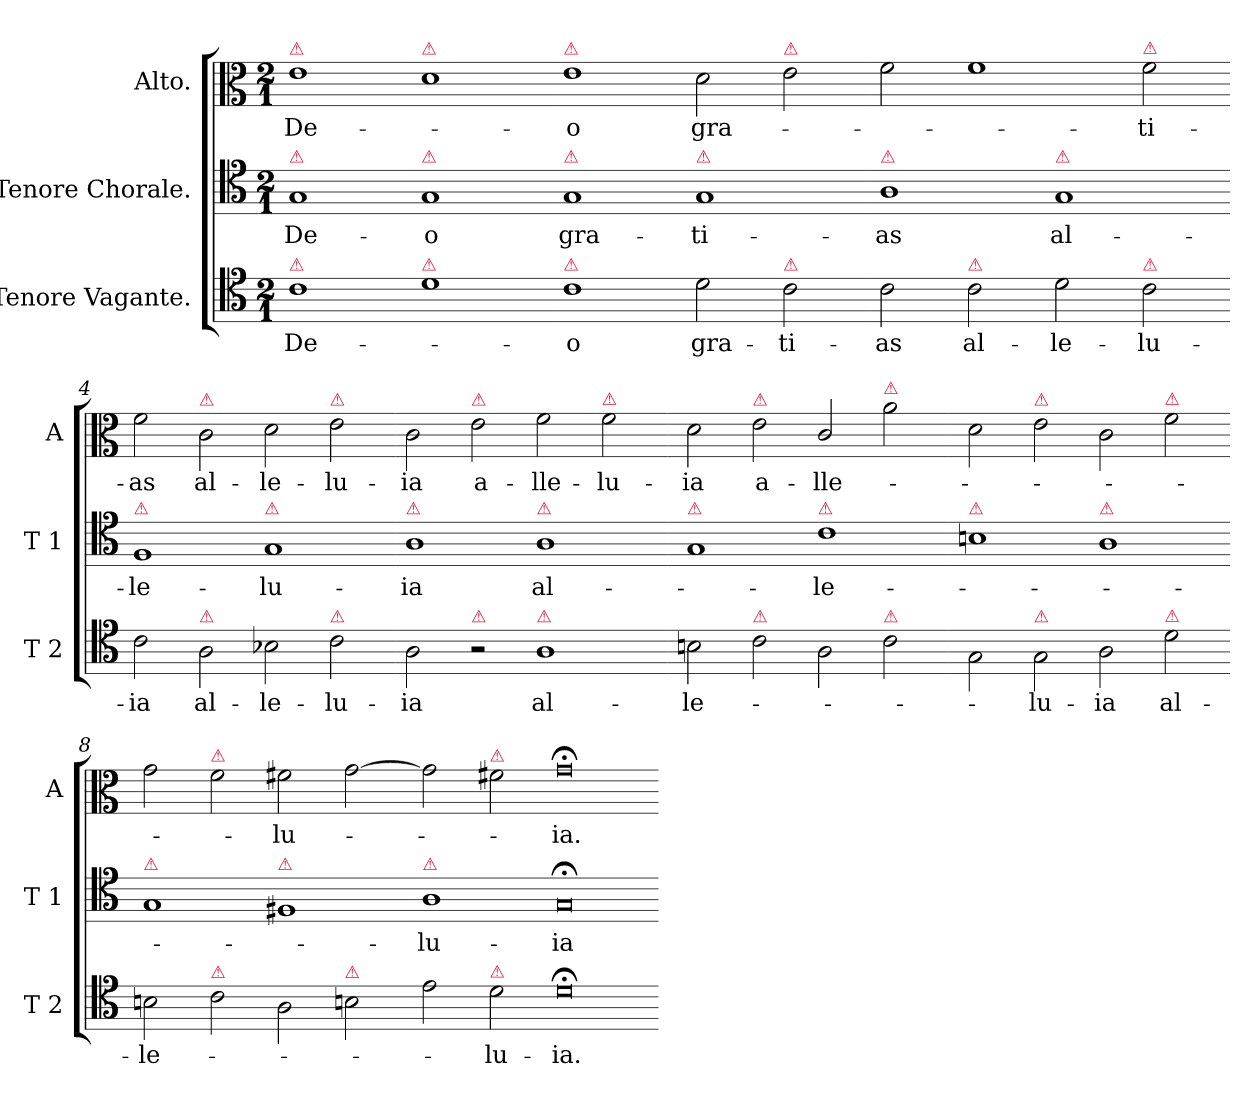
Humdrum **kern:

**kern	**text	**kern	**text	**kern	**text
*part3	*part3	*part2	*part2	*part1	*part1
*staff3	*staff3	*staff2	*staff2	*staff1	*staff1
*I"Tenore Vagante.	*	*I"Tenore Chorale.	*	*I"Alto.	*
*I'T 2	*	*I'T 1	*	*I'A	*
*clefC4	*	*clefC4	*	*clefC3	*
*k[]	*	*k[]	*	*k[]	*
*M2/1	*	*M2/1	*	*M2/1	*
=1	=1	=1	=1	=1	=1
!	!	!	!	!LO:TX:a:color=crimson:t=⚠	!
!	!	!LO:TX:a:color=crimson:t=⚠	!	!	!
!LO:TX:a:color=crimson:t=⚠	!	!	!	!	!
1c	De-	1G	De-	1e	De-
!	!	!	!	!LO:TX:a:color=crimson:t=⚠	!
!	!	!LO:TX:a:color=crimson:t=⚠	!	!	!
!LO:TX:a:color=crimson:t=⚠	!	!	!	!	!
1d	.	1G	-o	1d	.
=2-	=2-	=2-	=2-	=2-	=2-
!	!	!	!	!LO:TX:a:color=crimson:t=⚠	!
!	!	!LO:TX:a:color=crimson:t=⚠	!	!	!
!LO:TX:a:color=crimson:t=⚠	!	!	!	!	!
1c	-o	1G	gra-	1e	-o
!	!	!LO:TX:a:color=crimson:t=⚠	!	!	!
2d\	gra-	1G	-ti-	2d\	gra-
!	!	!	!	!LO:TX:a:color=crimson:t=⚠	!
!LO:TX:a:color=crimson:t=⚠	!	!	!	!	!
2c\	-ti-	.	.	2e\	.
=3-	=3-	=3-	=3-	=3-	=3-
!	!	!LO:TX:a:color=crimson:t=⚠	!	!	!
2c\	-as	1A	-as	2f\	.
!LO:TX:a:color=crimson:t=⚠	!	!	!	!	!
2c\	al-	.	.	1f	.
!	!	!LO:TX:a:color=crimson:t=⚠	!	!	!
2d\	-le-	1G	al-	.	.
!	!	!	!	!LO:TX:a:color=crimson:t=⚠	!
!LO:TX:a:color=crimson:t=⚠	!	!	!	!	!
2c\	-lu-	.	.	2f\	-ti-
=4-	=4-	=4-	=4-	=4-	=4-
!	!	!LO:TX:a:color=crimson:t=⚠	!	!	!
2c\	-ia	1F	-le-	2f\	-as
!	!	!	!	!LO:TX:a:color=crimson:t=⚠	!
!LO:TX:a:color=crimson:t=⚠	!	!	!	!	!
2A\	al-	.	.	2c\	al-
!	!	!LO:TX:a:color=crimson:t=⚠	!	!	!
2B-X\	-le-	1G	-lu-	2d\	-le-
!	!	!	!	!LO:TX:a:color=crimson:t=⚠	!
!LO:TX:a:color=crimson:t=⚠	!	!	!	!	!
2c\	-lu-	.	.	2e\	-lu-
=5-	=5-	=5-	=5-	=5-	=5-
!	!	!LO:TX:a:color=crimson:t=⚠	!	!	!
2A\	-ia	1A	-ia	2c\	-ia
!	!	!	!	!LO:TX:a:color=crimson:t=⚠	!
!LO:TX:a:color=crimson:t=⚠	!	!	!	!	!
2r	.	.	.	2e\	a-
!	!	!LO:TX:a:color=crimson:t=⚠	!	!	!
!LO:TX:a:color=crimson:t=⚠	!	!	!	!	!
1A	al-	1A	al-	2f\	-lle-
!	!	!	!	!LO:TX:a:color=crimson:t=⚠	!
.	.	.	.	2f\	-lu-
=6-	=6-	=6-	=6-	=6-	=6-
!	!	!LO:TX:a:color=crimson:t=⚠	!	!	!
2Bn\	-le-	1G	.	2d\	-ia
!	!	!	!	!LO:TX:a:color=crimson:t=⚠	!
!LO:TX:a:color=crimson:t=⚠	!	!	!	!	!
2c\	.	.	.	2e\	a-
!	!	!LO:TX:a:color=crimson:t=⚠	!	!	!
2A\	.	1c	-le-	2c/	-lle-
!	!	!	!	!LO:TX:a:color=crimson:t=⚠	!
!LO:TX:a:color=crimson:t=⚠	!	!	!	!	!
2c\	.	.	.	2a\	.
=7-	=7-	=7-	=7-	=7-	=7-
!	!	!LO:TX:a:color=crimson:t=⚠	!	!	!
2G\	.	1Bn	.	2d\	.
!	!	!	!	!LO:TX:a:color=crimson:t=⚠	!
!LO:TX:a:color=crimson:t=⚠	!	!	!	!	!
2G\	-lu-	.	.	2e\	.
!	!	!LO:TX:a:color=crimson:t=⚠	!	!	!
2A\	-ia	1A	.	2c\	.
!	!	!	!	!LO:TX:a:color=crimson:t=⚠	!
!LO:TX:a:color=crimson:t=⚠	!	!	!	!	!
2d\	al-	.	.	2f\	.
=8-	=8-	=8-	=8-	=8-	=8-
!	!	!LO:TX:a:color=crimson:t=⚠	!	!	!
2Bn\	-le-	1G	.	2g\	.
!	!	!	!	!LO:TX:a:color=crimson:t=⚠	!
!LO:TX:a:color=crimson:t=⚠	!	!	!	!	!
2c\	.	.	.	2f\	.
!	!	!LO:TX:a:color=crimson:t=⚠	!	!	!
2A\	.	1F#X	.	2f#X\	-lu-
!LO:TX:a:color=crimson:t=⚠	!	!	!	!	!
2Bn\	.	.	.	[2g\	.
=9-	=9-	=9-	=9-	=9-	=9-
!	!	!LO:TX:a:color=crimson:t=⚠	!	!	!
2e\	.	1A	-lu-	2g\]	.
!	!	!	!	!LO:TX:a:color=crimson:t=⚠	!
!LO:TX:a:color=crimson:t=⚠	!	!	!	!	!
2d\	-lu-	.	.	2f#X\	.
!LO:N:vis=0	!	!LO:N:vis=0	!	!LO:N:vis=0	!
1d;<	-ia.	1G;<	-ia	1g;	-ia.
=-	=-	=-	=-	=-	=-
*-	*-	*-	*-	*-	*-
